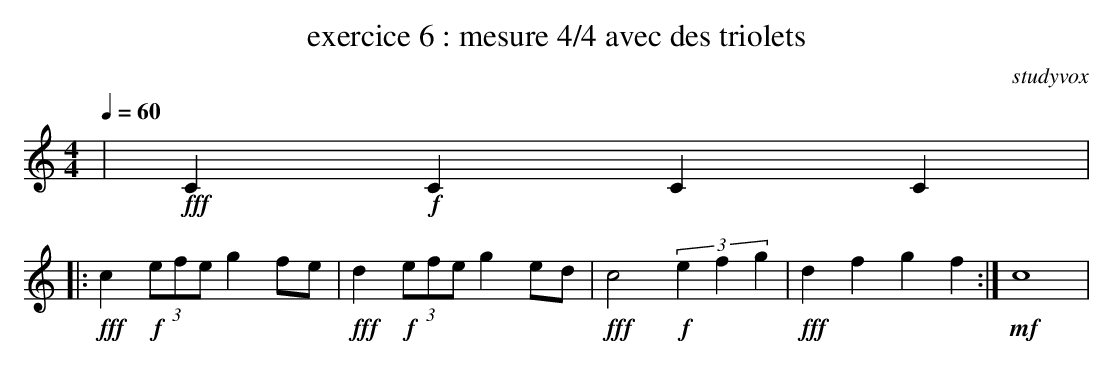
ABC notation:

X:1
O:studyvox
T:exercice 6 : mesure 4/4 avec des triolets
M:4/4
L:1/4
Q:1/4=60
K:C
V:1
| !fff! C !f! C C C |
|: !fff! c !f! (3e/f/e/ g f/e/ | !fff! d !f! (3e/f/e/ g e/d/ | !fff! c2 !f! (3efg | !fff! d f g f :| !mf! c4 |
